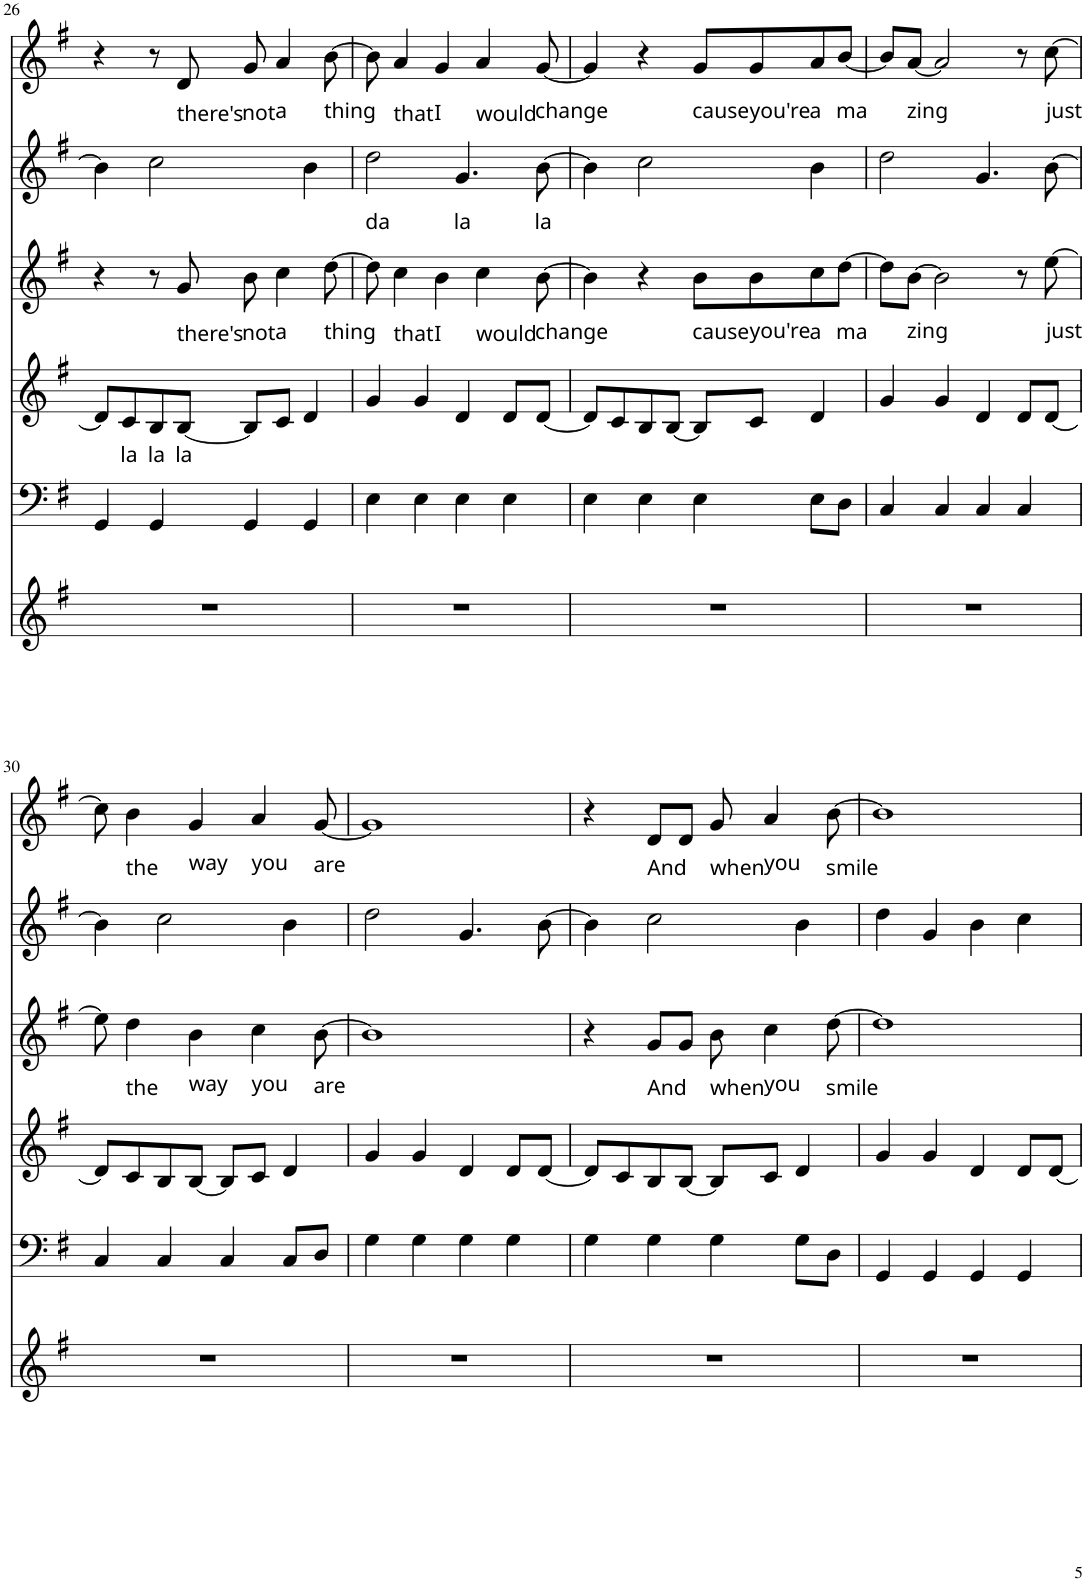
**kern	**kern	**kern	**text	**kern	**text	**kern	**text	**kern	**text
*part6	*part5	*part4	*part4	*part3	*part3	*part2	*part2	*part1	*part1
*staff6	*staff5	*staff4	*staff4	*staff3	*staff3	*staff2	*staff2	*staff1	*staff1
*I"Alto	*I"Alto	*I"Mezzosoprano	*	*I"Soprano	*	*I"Alto/Lead 2	*	*I"Lead	*
!!LO:PB:g=z
*clefG2	*clefF4	*clefG2	*	*clefG2	*	*clefG2	*	*clefG2	*
*k[f#]	*k[f#]	*k[f#]	*	*k[f#]	*	*k[f#]	*	*k[f#]	*
*M4/4	*M4/4	*M4/4	*	*M4/4	*	*M4/4	*	*M4/4	*
=26	=26	=26	=26	=26	=26	=26	=26	=26	=26
1r	4GG/	8d/L]	.	4r	.	4b\]	.	4r	.
!	!	!	!LO:LY:b	!	!	!	!	!	!
.	.	8c/	la	.	.	.	.	.	.
!	!	!	!LO:LY:b	!	!	!	!	!	!
.	4GG/	8B/	la	8r	.	2cc\	.	8r	.
!	!	!	!LO:LY:b	!	!LO:LY:b	!	!	!	!LO:LY:b
.	.	[8B/J	la	8g/	there's	.	.	8d/	there's
!	!	!	!	!	!LO:LY:b	!	!	!	!LO:LY:b
.	4GG/	8B/L]	.	8b\	not	.	.	8g/	not
!	!	!	!	!	!LO:LY:b	!	!	!	!LO:LY:b
.	.	8c/J	.	4cc\	a	.	.	4a/	a
.	4GG/	4d/	.	.	.	4b\	.	.	.
!	!	!	!	!	!LO:LY:b	!	!	!	!LO:LY:b
.	.	.	.	[8dd\	thing	.	.	[8b\	thing
=27	=27	=27	=27	=27	=27	=27	=27	=27	=27
!	!	!	!	!	!	!	!LO:LY:b	!	!
1r	4E\	4g/	.	8dd\]	.	2dd\	da	8b\]	.
!	!	!	!	!	!LO:LY:b	!	!	!	!LO:LY:b
.	.	.	.	4cc\	that	.	.	4a/	that
.	4E\	4g/	.	.	.	.	.	.	.
!	!	!	!	!	!LO:LY:b	!	!	!	!LO:LY:b
.	.	.	.	4b\	I	.	.	4g/	I
!	!	!	!	!	!	!	!LO:LY:b	!	!
.	4E\	4d/	.	.	.	4.g/	la	.	.
!	!	!	!	!	!LO:LY:b	!	!	!	!LO:LY:b
.	.	.	.	4cc\	would	.	.	4a/	would
.	4E\	8d/L	.	.	.	.	.	.	.
!	!	!	!	!	!LO:LY:b	!	!LO:LY:b	!	!LO:LY:b
.	.	[8d/J	.	[8b\	change	[8b\	la	[8g/	change
=28	=28	=28	=28	=28	=28	=28	=28	=28	=28
1r	4E\	8d/L]	.	4b\]	.	4b\]	.	4g/]	.
.	.	8c/	.	.	.	.	.	.	.
.	4E\	8B/	.	4r	.	2cc\	.	4r	.
.	.	[8B/J	.	.	.	.	.	.	.
!	!	!	!	!	!LO:LY:b	!	!	!	!LO:LY:b
.	4E\	8B/L]	.	8b\L	cause	.	.	8g/L	cause
!	!	!	!	!	!LO:LY:b	!	!	!	!LO:LY:b
.	.	8c/J	.	8b\	you're	.	.	8g/	you're
!	!	!	!	!	!LO:LY:b	!	!	!	!LO:LY:b
.	8E\L	4d/	.	8cc\	a	4b\	.	8a/	a
!	!	!	!	!	!LO:LY:b	!	!	!	!LO:LY:b
.	8D\J	.	.	[8dd\J	ma	.	.	[8b/J	ma
=29	=29	=29	=29	=29	=29	=29	=29	=29	=29
1r	4C/	4g/	.	8dd\L]	.	2dd\	.	8b/L]	.
!	!	!	!	!	!LO:LY:b	!	!	!	!LO:LY:b
.	.	.	.	[8b\J	zing	.	.	[8a/J	zing
.	4C/	4g/	.	2b\]	.	.	.	2a/]	.
.	4C/	4d/	.	.	.	4.g/	.	.	.
.	4C/	8d/L	.	8r	.	.	.	8r	.
!	!	!	!	!	!LO:LY:b	!	!	!	!LO:LY:b
.	.	[8d/J	.	[8ee\	just	[8b\	.	[8cc\	just
!!LO:LB:g=z
=30	=30	=30	=30	=30	=30	=30	=30	=30	=30
1r	4C/	8d/L]	.	8ee\]	.	4b\]	.	8cc\]	.
!	!	!	!	!	!LO:LY:b	!	!	!	!LO:LY:b
.	.	8c/	.	4dd\	the	.	.	4b\	the
.	4C/	8B/	.	.	.	2cc\	.	.	.
!	!	!	!	!	!LO:LY:b	!	!	!	!LO:LY:b
.	.	[8B/J	.	4b\	way	.	.	4g/	way
.	4C/	8B/L]	.	.	.	.	.	.	.
!	!	!	!	!	!LO:LY:b	!	!	!	!LO:LY:b
.	.	8c/J	.	4cc\	you	.	.	4a/	you
.	8C/L	4d/	.	.	.	4b\	.	.	.
!	!	!	!	!	!LO:LY:b	!	!	!	!LO:LY:b
.	8D/J	.	.	[8b\	are	.	.	[8g/	are
=31	=31	=31	=31	=31	=31	=31	=31	=31	=31
1r	4G\	4g/	.	1b]	.	2dd\	.	1g]	.
.	4G\	4g/	.	.	.	.	.	.	.
.	4G\	4d/	.	.	.	4.g/	.	.	.
.	4G\	8d/L	.	.	.	.	.	.	.
.	.	[8d/J	.	.	.	[8b\	.	.	.
=32	=32	=32	=32	=32	=32	=32	=32	=32	=32
1r	4G\	8d/L]	.	4r	.	4b\]	.	4r	.
.	.	8c/	.	.	.	.	.	.	.
!	!	!	!	!	!LO:LY:b	!	!	!	!LO:LY:b
.	4G\	8B/	.	8g/L	And	2cc\	.	8d/L	And
.	.	[8B/J	.	8g/J	.	.	.	8d/J	.
!	!	!	!	!	!LO:LY:b	!	!	!	!LO:LY:b
.	4G\	8B/L]	.	8b\	when	.	.	8g/	when
!	!	!	!	!	!LO:LY:b	!	!	!	!LO:LY:b
.	.	8c/J	.	4cc\	you	.	.	4a/	you
.	8G\L	4d/	.	.	.	4b\	.	.	.
!	!	!	!	!	!LO:LY:b	!	!	!	!LO:LY:b
.	8D\J	.	.	[8dd\	smile	.	.	[8b\	smile
=33	=33	=33	=33	=33	=33	=33	=33	=33	=33
1r	4GG/	4g/	.	1dd]	.	4dd\	.	1b]	.
.	4GG/	4g/	.	.	.	4g/	.	.	.
.	4GG/	4d/	.	.	.	4b\	.	.	.
.	4GG/	8d/L	.	.	.	4cc\	.	.	.
.	.	[8d/J	.	.	.	.	.	.	.
=	=	=	=	=	=	=	=	=	=
*-	*-	*-	*-	*-	*-	*-	*-	*-	*-
